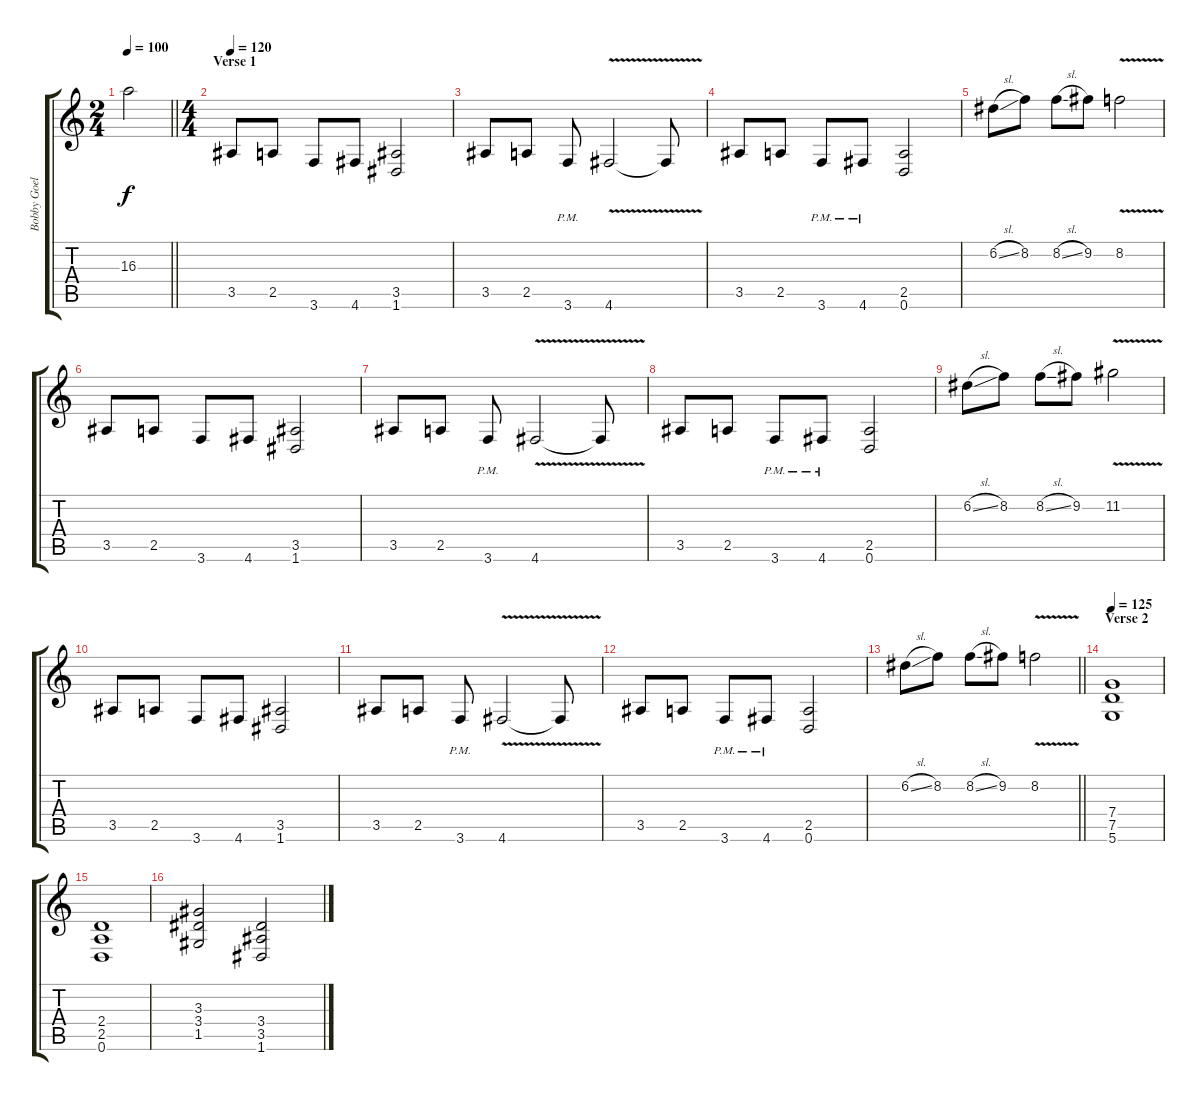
\track ("Bobby Goelble" "Bobby Goel") {instrument distortionguitar}
\staff {score tabs}
\tuning (D4 A3 F3 C3 G2 D2) {hide}
\ts (2 4)
\tempo 100
\clef g2
\barLineRight lightlight
\ks c
16.3{t}.2{dy f} |
\ts (4 4)
\section ("" "Verse 1")
\tempo 120
3.5.8{instrument distortionguitar} 2.5.8 3.6.8 4.6.8 (3.5 1.6).2 |
3.5.8 2.5.8 3.6{pm}.8 4.6{v}.2 4.6{t}.8 |
3.5.8 2.5.8 3.6{pm}.8 4.6{pm}.8 (2.5 0.6).2 |
6.2{sl}.8 8.2.8 8.2{sl}.8 9.2.8 8.2{v}.2 |
3.5.8{instrument distortionguitar} 2.5.8 3.6.8 4.6.8 (3.5 1.6).2 |
3.5.8 2.5.8 3.6{pm}.8 4.6{v}.2 4.6{t}.8 |
3.5.8 2.5.8 3.6{pm}.8 4.6{pm}.8 (2.5 0.6).2 |
6.2{sl}.8 8.2.8 8.2{sl}.8 9.2.8 11.2{v}.2 |
3.5.8{instrument distortionguitar} 2.5.8 3.6.8 4.6.8 (3.5 1.6).2 |
3.5.8 2.5.8 3.6{pm}.8 4.6{v}.2 4.6{t}.8 |
3.5.8 2.5.8 3.6{pm}.8 4.6{pm}.8 (2.5 0.6).2 |
\barLineRight lightlight
6.2{sl}.8 8.2.8 8.2{sl}.8 9.2.8 8.2{v}.2 |
\section ("" "Verse 2")
\tempo 125
(7.4 7.5 5.6).1 |
(2.4 2.5 0.6).1 |
(3.3 3.4 1.5).2 (3.4 3.5 1.6).2
